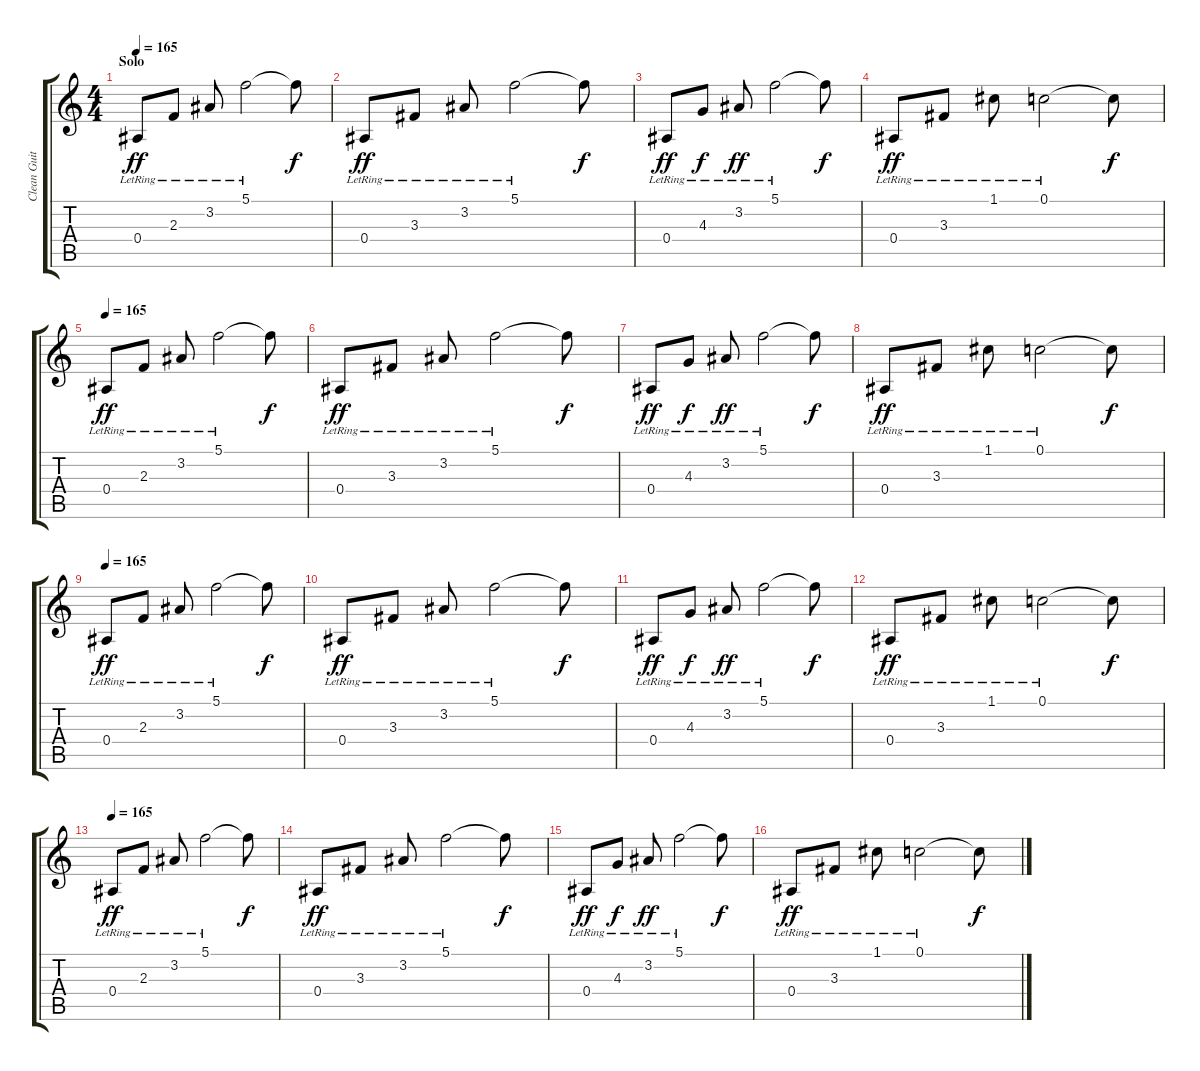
\track ("Clean Guitar" "Clean Guit") {instrument electricguitarclean}
\staff {score tabs}
\tuning (C4 G3 Eb3 Bb2 F2 C2) {hide}
\ts (4 4)
\section ("" "Solo")
\tempo 165
\clef g2
\ks c
0.4{lr}.8{dy ff} 2.3{lr}.8 3.2{lr}.8 5.1{lr}.2 5.1{t}.8{dy f} |
0.4{lr}.8{dy ff} 3.3{lr}.8 3.2{lr}.8 5.1{lr}.2 5.1{t}.8{dy f} |
0.4{lr}.8{dy ff} 4.3{lr}.8{dy f} 3.2{lr}.8{dy ff} 5.1{lr}.2 5.1{t}.8{dy f} |
0.4{lr}.8{dy ff} 3.3{lr}.8 1.1{lr}.8 0.1{lr}.2 0.1{t}.8{dy f} |
\tempo 165
0.4{lr}.8{dy ff} 2.3{lr}.8 3.2{lr}.8 5.1{lr}.2 5.1{t}.8{dy f} |
0.4{lr}.8{dy ff} 3.3{lr}.8 3.2{lr}.8 5.1{lr}.2 5.1{t}.8{dy f} |
0.4{lr}.8{dy ff} 4.3{lr}.8{dy f} 3.2{lr}.8{dy ff} 5.1{lr}.2 5.1{t}.8{dy f} |
0.4{lr}.8{dy ff} 3.3{lr}.8 1.1{lr}.8 0.1{lr}.2 0.1{t}.8{dy f} |
\tempo 165
0.4{lr}.8{dy ff} 2.3{lr}.8 3.2{lr}.8 5.1{lr}.2 5.1{t}.8{dy f} |
0.4{lr}.8{dy ff} 3.3{lr}.8 3.2{lr}.8 5.1{lr}.2 5.1{t}.8{dy f} |
0.4{lr}.8{dy ff} 4.3{lr}.8{dy f} 3.2{lr}.8{dy ff} 5.1{lr}.2 5.1{t}.8{dy f} |
0.4{lr}.8{dy ff} 3.3{lr}.8 1.1{lr}.8 0.1{lr}.2 0.1{t}.8{dy f} |
\tempo 165
0.4{lr}.8{dy ff} 2.3{lr}.8 3.2{lr}.8 5.1{lr}.2 5.1{t}.8{dy f} |
0.4{lr}.8{dy ff} 3.3{lr}.8 3.2{lr}.8 5.1{lr}.2 5.1{t}.8{dy f} |
0.4{lr}.8{dy ff} 4.3{lr}.8{dy f} 3.2{lr}.8{dy ff} 5.1{lr}.2 5.1{t}.8{dy f} |
0.4{lr}.8{dy ff} 3.3{lr}.8 1.1{lr}.8 0.1{lr}.2 0.1{t}.8{dy f}
